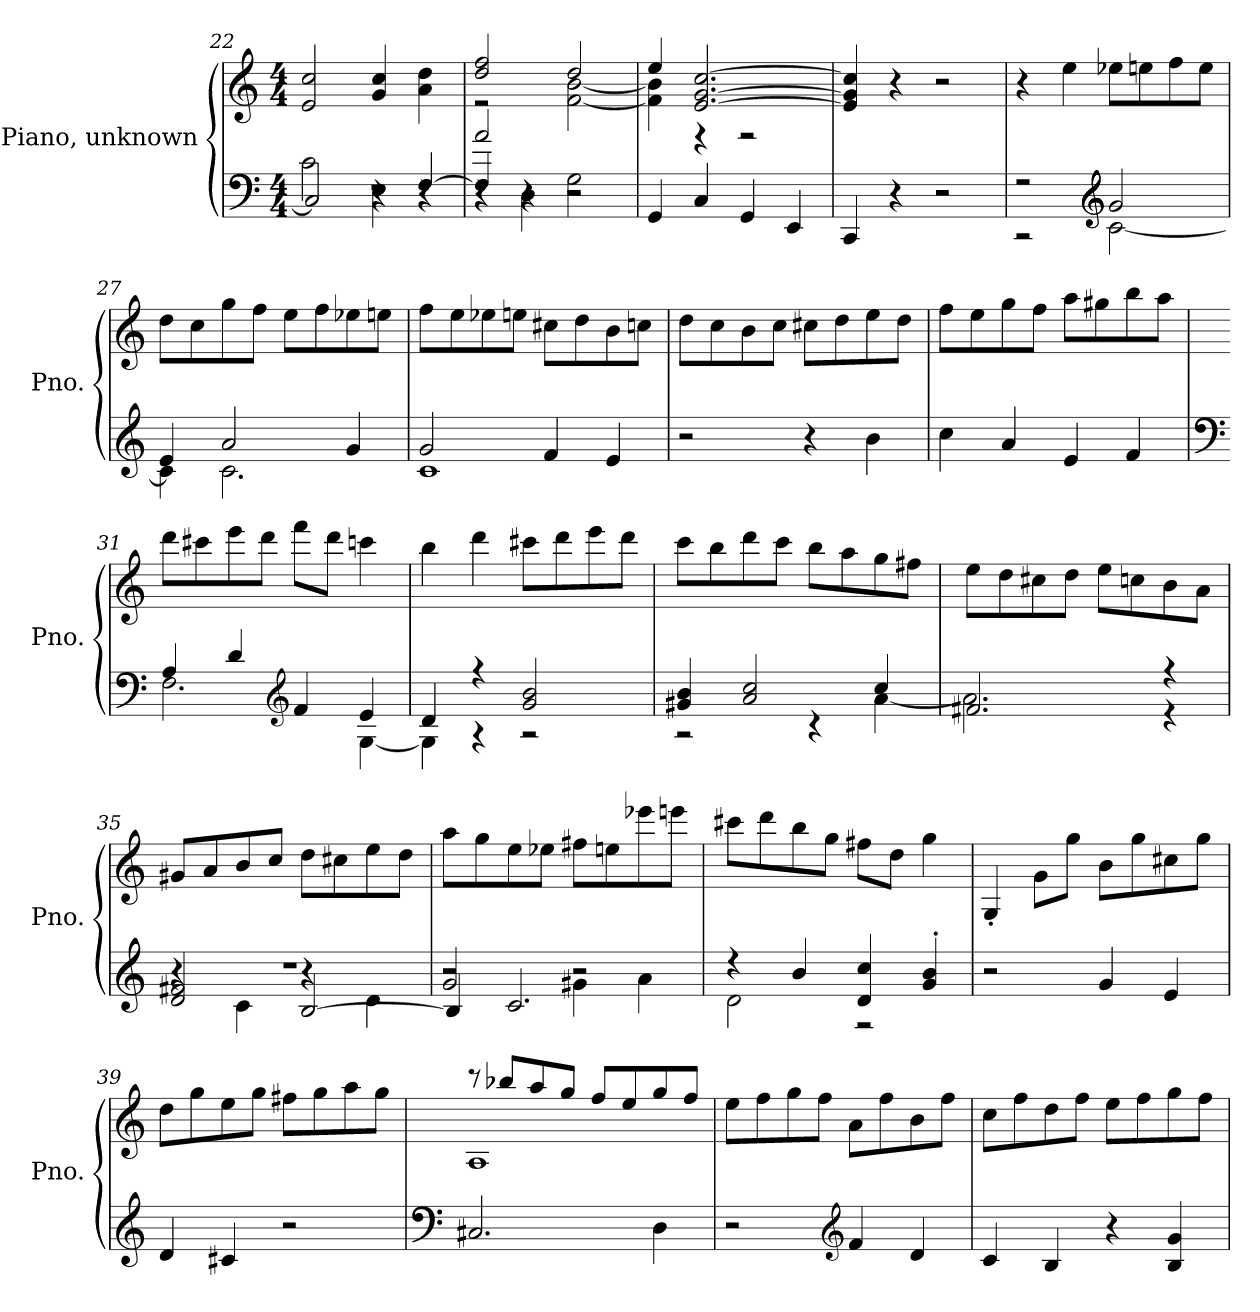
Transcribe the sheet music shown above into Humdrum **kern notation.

**kern	**kern
*part1	*part1
*staff2	*staff1
*I"Piano, unknown	*
*I'Pno.	*
*clefF4	*clefG2
*k[]	*k[]
*M4/4	*M4/4
=22	=22
*^	*
*	*^	*
1r	2c\	2C/]	2e/ 2cc/
.	4E\	4r	4g/ 4cc/
.	4r	[4F/	4a\ 4dd\
=23	=23	=23	=23
*	*	*	*^
2a/	4r	4F/]	2dd/ 2ff/	2r
.	4D\	4r	.	.
2r	2G\	2r	2dd/	[2f\ [2b\
*v	*v	*v	*	*
=24	=24	=24
4GG/	4ee/	4f\] 4b\]
4C/	[2.e/ [2.g/ [2.cc/	4r
4GG/	.	2r
4EE/	.	.
*	*v	*v
=25	=25
4CC/	4e/] 4g/] 4cc/]
4r	4r
2r	2r
=26	=26
*^	*
2r	2r	4r
.	.	4ee\
*clefG2	*	*
2g/	[2c\	8ee-X\L
.	.	8een\
.	.	8ff\
.	.	8ee\J
=27	=27	=27
4e/	4c\]	8dd\L
.	.	8cc\
2a/	2.c\	8gg\
.	.	8ff\J
.	.	8ee\L
.	.	8ff\
4g/	.	8ee-X\
.	.	8een\J
!!LO:LB:g=z
=28	=28	=28
2g/	1c	8ff\L
.	.	8ee\
.	.	8ee-X\
.	.	8een\J
4f/	.	8cc#X\L
.	.	8dd\
4e/	.	8b\
.	.	8ccn\J
*v	*v	*
=29	=29
2r	8dd\L
.	8cc\
.	8b\
.	8cc\J
4r	8cc#X\L
.	8dd\
4b\	8ee\
.	8dd\J
=30	=30
4cc\	8ff\L
.	8ee\
4a/	8gg\
.	8ff\J
4e/	8aa\L
.	8gg#X\
4f/	8bb\
.	8aa\J
=31	=31
*clefF4	*
*^	*
4A/	2.F\	8ddd\L
.	.	8ccc#X\
4d/	.	8eee\
.	.	8ddd\J
*clefG2	*	*
4f/	.	8fff\L
.	.	8ddd\J
4e/	[4G\	4cccn\
!!LO:LB:g=z
=32	=32	=32
4d/	4G\]	4bb\
4r	4r	4ddd\
2g/ 2b/	2r	8ccc#X\L
.	.	8ddd\
.	.	8eee\
.	.	8ddd\J
=33	=33	=33
4g#X/ 4b/	2r	8ccc\L
.	.	8bb\
2a/ 2cc/	.	8ddd\
.	.	8ccc\J
.	4r	8bb\L
.	.	8aa\
4cc/	[4a\	8gg\
.	.	8ff#X\J
=34	=34	=34
2.f#X/	2.a\]	8ee\L
.	.	8dd\
.	.	8cc#X\
.	.	8dd\J
.	.	8ee\L
.	.	8ccn\
4r	4r	8b\
.	.	8a\J
=35	=35	=35
*	*^	*
1r	4r	2d/ 2f#X/	8g#X/L
.	.	.	8a/
.	4c\	.	8b/
.	.	.	8cc/J
.	4r	[2B/	8dd\L
.	.	.	8cc#X\
.	4d\	.	8ee\
.	.	.	8dd\J
!!LO:PB:g=z
=36	=36	=36	=36
2g/	2r	4B/]	8aa\L
.	.	.	8gg\
.	.	2.c/	8ee\
.	.	.	8ee-X\J
2r	4g#X\	.	8ff#X\L
.	.	.	8een\
.	4a\	.	8eee-X\
.	.	.	8eeen\J
*	*v	*v	*
=37	=37	=37
4r	2d\	8ccc#X\L
.	.	8ddd\
4b/	.	8bb\
.	.	8gg\J
4d/ 4cc/	2r	8ff#X\L
.	.	8dd\J
4g/' 4b/'	.	4gg\
*v	*v	*
=38	=38
2r	4G'/
.	8g\L
.	8gg\J
4g/	8b\L
.	8gg\
4e/	8cc#X\
.	8gg\J
=39	=39
4d/	8dd\L
.	8gg\
4c#X/	8ee\
.	8gg\J
2r	8ff#X\L
.	8gg\
.	8aa\
.	8gg\J
!!LO:LB:g=z
=40	=40
*clefF4	*
*	*^
2.C#X/	8r	1A
.	8bb-X/L	.
.	8aa/	.
.	8gg/J	.
.	8ff/L	.
.	8ee/	.
4D\	8gg/	.
.	8ff/J	.
*	*v	*v
=41	=41
2r	8ee\L
.	8ff\
.	8gg\
.	8ff\J
*clefG2	*
4f/	8a\L
.	8ff\
4d/	8b\
.	8ff\J
=42	=42
4c/	8cc\L
.	8ff\
4B/	8dd\
.	8ff\J
4r	8ee\L
.	8ff\
4B/ 4g/	8gg\
.	8ff\J
=	=
*-	*-
